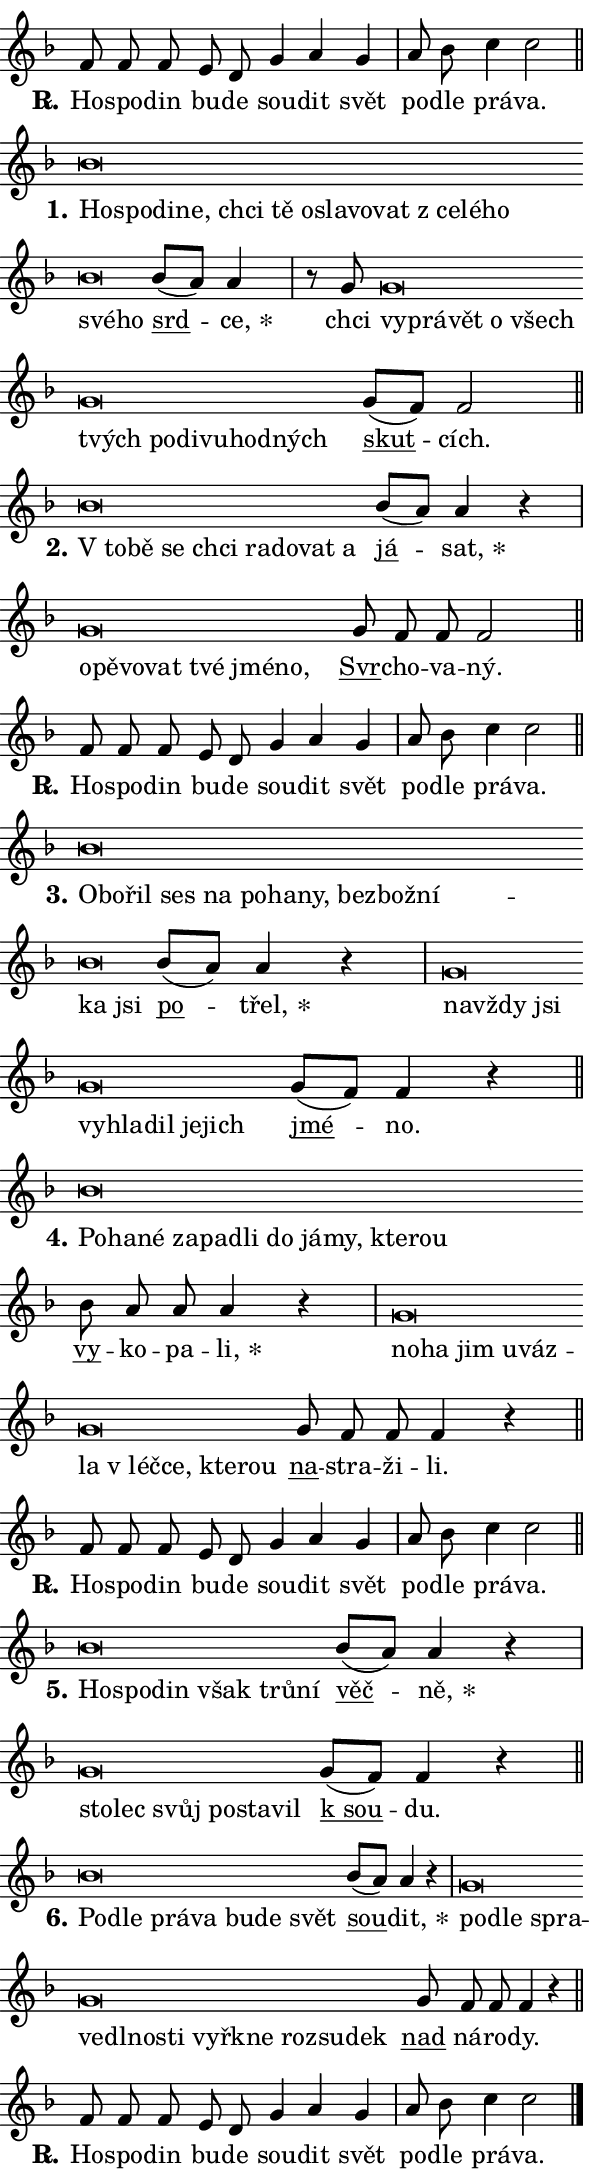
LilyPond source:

\version "2.24.0"
\header { tagline = "" }
\paper {
  indent = 0\cm
  top-margin = 0\cm
  right-margin = 0.13\cm % to fit lyric hyphens
  bottom-margin = 0\cm
  left-margin = 0\cm
  paper-width = 10\cm
  page-breaking = #ly:one-page-breaking
  system-system-spacing.basic-distance = #11
  score-system-spacing.basic-distance = #11
  ragged-last = ##f
}


%% Author: Thomas Morley
%% https://lists.gnu.org/archive/html/lilypond-user/2020-05/msg00002.html
#(define (line-position grob)
"Returns position of @var[grob} in current system:
   @code{'start}, if at first time-step
   @code{'end}, if at last time-step
   @code{'middle} otherwise
"
  (let* ((col (ly:item-get-column grob))
         (ln (ly:grob-object col 'left-neighbor))
         (rn (ly:grob-object col 'right-neighbor))
         (col-to-check-left (if (ly:grob? ln) ln col))
         (col-to-check-right (if (ly:grob? rn) rn col))
         (break-dir-left
           (and
             (ly:grob-property col-to-check-left 'non-musical #f)
             (ly:item-break-dir col-to-check-left)))
         (break-dir-right
           (and
             (ly:grob-property col-to-check-right 'non-musical #f)
             (ly:item-break-dir col-to-check-right))))
        (cond ((eqv? 1 break-dir-left) 'start)
              ((eqv? -1 break-dir-right) 'end)
              (else 'middle))))

#(define (tranparent-at-line-position vctor)
  (lambda (grob)
  "Relying on @code{line-position} select the relevant enry from @var{vctor}.
Used to determine transparency,"
    (case (line-position grob)
      ((end) (not (vector-ref vctor 0)))
      ((middle) (not (vector-ref vctor 1)))
      ((start) (not (vector-ref vctor 2))))))

noteHeadBreakVisibility =
#(define-music-function (break-visibility)(vector?)
"Makes @code{NoteHead}s transparent relying on @var{break-visibility}"
#{
  \override NoteHead.transparent =
    #(tranparent-at-line-position break-visibility)
#})

#(define delete-ledgers-for-transparent-note-heads
  (lambda (grob)
    "Reads whether a @code{NoteHead} is transparent.
If so this @code{NoteHead} is removed from @code{'note-heads} from
@var{grob}, which is supposed to be @code{LedgerLineSpanner}.
As a result ledgers are not printed for this @code{NoteHead}"
    (let* ((nhds-array (ly:grob-object grob 'note-heads))
           (nhds-list
             (if (ly:grob-array? nhds-array)
                 (ly:grob-array->list nhds-array)
                 '()))
           ;; Relies on the transparent-property being done before
           ;; Staff.LedgerLineSpanner.after-line-breaking is executed.
           ;; This is fragile ...
           (to-keep
             (remove
               (lambda (nhd)
                 (ly:grob-property nhd 'transparent #f))
               nhds-list)))
      ;; TODO find a better method to iterate over grob-arrays, similiar
      ;; to filter/remove etc for lists
      ;; For now rebuilt from scratch
      (set! (ly:grob-object grob 'note-heads)  '())
      (for-each
        (lambda (nhd)
          (ly:pointer-group-interface::add-grob grob 'note-heads nhd))
        to-keep))))

squashNotes = {
  \override NoteHead.X-extent = #'(-0.2 . 0.2)
  \override NoteHead.Y-extent = #'(-0.75 . 0)
  \override NoteHead.stencil =
    #(lambda (grob)
       (let ((pos (ly:grob-property grob 'staff-position)))
         (begin
           (if (< pos -7) (display "ERROR: Lower brevis then expected\n") (display ""))
           (if (<= pos -6) ly:text-interface::print ly:note-head::print))))
}
unSquashNotes = {
  \revert NoteHead.X-extent
  \revert NoteHead.Y-extent
  \revert NoteHead.stencil
}

hideNotes = \noteHeadBreakVisibility #begin-of-line-visible
unHideNotes = \noteHeadBreakVisibility #all-visible

% work-around for resetting accidentals
% https://lilypond.org/doc/v2.23/Documentation/notation/displaying-rhythms#unmetered-music
cadenzaMeasure = {
  \cadenzaOff
  \partial 1024 s1024
  \cadenzaOn
}

#(define-markup-command (accent layout props text) (markup?)
  "Underline accented syllable"
  (interpret-markup layout props
    #{\markup \override #'(offset . 4.3) \underline { #text }#}))

responsum = \markup \concat {
  "R" \hspace #-1.05 \path #0.1 #'((moveto 0 0.07) (lineto 0.9 0.8)) \hspace #0.05 "."
}

spaceSize = #0.6828661417322834 % exact space size for TeX Gyre Schola

\layout {
  \context {
    \Staff
    \remove "Time_signature_engraver"
    \override LedgerLineSpanner.after-line-breaking = #delete-ledgers-for-transparent-note-heads
  }
  \context {
    \Lyrics {
      \override LyricSpace.minimum-distance = \spaceSize
      \override LyricText.font-name = #"TeX Gyre Schola"
      \override LyricText.font-size = 1
      \override StanzaNumber.font-name = #"TeX Gyre Schola Bold"
      \override StanzaNumber.font-size = 1
    }
  }
  \context {
    \Score 
    \override NoteHead.text =
      #(lambda (grob) 
        (let ((pos (ly:grob-property grob 'staff-position)))
          #{\markup {
            \combine
              \halign #-0.55 \raise #(if (= pos -6) 0 0.5) \override #'(thickness . 2) \draw-line #'(3.2 . 0)
              \musicglyph "noteheads.sM1"
          }#}))
  }
}

% magnetic-lyrics.ily
%
%   written by
%     Jean Abou Samra <jean@abou-samra.fr>
%     Werner Lemberg <wl@gnu.org>
%
%   adapted by
%     Jiri Hon <jiri.hon@gmail.com>
%
% Version 2022-Apr-15

% https://www.mail-archive.com/lilypond-user@gnu.org/msg149350.html

#(define (Left_hyphen_pointer_engraver context)
   "Collect syllable-hyphen-syllable occurrences in lyrics and store
them in properties.  This engraver only looks to the left.  For
example, if the lyrics input is @code{foo -- bar}, it does the
following.

@itemize @bullet
@item
Set the @code{text} property of the @code{LyricHyphen} grob between
@q{foo} and @q{bar} to @code{foo}.

@item
Set the @code{left-hyphen} property of the @code{LyricText} grob with
text @q{foo} to the @code{LyricHyphen} grob between @q{foo} and
@q{bar}.
@end itemize

Use this auxiliary engraver in combination with the
@code{lyric-@/text::@/apply-@/magnetic-@/offset!} hook."
   (let ((hyphen #f)
         (text #f))
     (make-engraver
      (acknowledgers
       ((lyric-syllable-interface engraver grob source-engraver)
        (set! text grob)))
      (end-acknowledgers
       ((lyric-hyphen-interface engraver grob source-engraver)
        ;(when (not (grob::has-interface grob 'lyric-space-interface))
          (set! hyphen grob)));)
      ((stop-translation-timestep engraver)
       (when (and text hyphen)
         (ly:grob-set-object! text 'left-hyphen hyphen))
       (set! text #f)
       (set! hyphen #f)))))

#(define (lyric-text::apply-magnetic-offset! grob)
   "If the space between two syllables is less than the value in
property @code{LyricText@/.details@/.squash-threshold}, move the right
syllable to the left so that it gets concatenated with the left
syllable.

Use this function as a hook for
@code{LyricText@/.after-@/line-@/breaking} if the
@code{Left_@/hyphen_@/pointer_@/engraver} is active."
   (let ((hyphen (ly:grob-object grob 'left-hyphen #f)))
     (when hyphen
       (let ((left-text (ly:spanner-bound hyphen LEFT)))
         (when (grob::has-interface left-text 'lyric-syllable-interface)
           (let* ((common (ly:grob-common-refpoint grob left-text X))
                  (this-x-ext (ly:grob-extent grob common X))
                  (left-x-ext
                   (begin
                     ;; Trigger magnetism for left-text.
                     (ly:grob-property left-text 'after-line-breaking)
                     (ly:grob-extent left-text common X)))
                  ;; `delta` is the gap width between two syllables.
                  (delta (- (interval-start this-x-ext)
                            (interval-end left-x-ext)))
                  (details (ly:grob-property grob 'details))
                  (threshold (assoc-get 'squash-threshold details 0.2)))
             (when (< delta threshold)
               (let* (;; We have to manipulate the input text so that
                      ;; ligatures crossing syllable boundaries are not
                      ;; disabled.  For languages based on the Latin
                      ;; script this is essentially a beautification.
                      ;; However, for non-Western scripts it can be a
                      ;; necessity.
                      (lt (ly:grob-property left-text 'text))
                      (rt (ly:grob-property grob 'text))
                      (is-space (grob::has-interface hyphen 'lyric-space-interface))
                      (space (if is-space " " ""))
                      (extra-delta (if is-space spaceSize 0))
                      ;; Append new syllable.
                      (ltrt-space (if (and (string? lt) (string? rt))
                                (string-append lt space rt)
                                (make-concat-markup (list lt space rt))))
                      ;; Right-align `ltrt` to the right side.
                      (ltrt-space-markup (grob-interpret-markup
                               grob
                               (make-translate-markup
                                (cons (interval-length this-x-ext) 0)
                                (make-right-align-markup ltrt-space)))))
                 (begin
                   ;; Don't print `left-text`.
                   (ly:grob-set-property! left-text 'stencil #f)
                   ;; Set text and stencil (which holds all collected
                   ;; syllables so far) and shift it to the left.
                   (ly:grob-set-property! grob 'text ltrt-space)
                   (ly:grob-set-property! grob 'stencil ltrt-space-markup)
                   (ly:grob-translate-axis! grob (- (- delta extra-delta)) X))))))))))


#(define (lyric-hyphen::displace-bounds-first grob)
   ;; Make very sure this callback isn't triggered too early.
   (let ((left (ly:spanner-bound grob LEFT))
         (right (ly:spanner-bound grob RIGHT)))
     (ly:grob-property left 'after-line-breaking)
     (ly:grob-property right 'after-line-breaking)
     (ly:lyric-hyphen::print grob)))

squashThreshold = #0.4

\layout {
  \context {
    \Lyrics
    \consists #Left_hyphen_pointer_engraver
    \override LyricText.after-line-breaking =
      #lyric-text::apply-magnetic-offset!
    \override LyricHyphen.stencil = #lyric-hyphen::displace-bounds-first
    \override LyricText.details.squash-threshold = \squashThreshold
    \override LyricHyphen.minimum-distance = 0
    \override LyricHyphen.minimum-length = \squashThreshold
  }
}

squashText = \override LyricText.details.squash-threshold = 9999
unSquashText = \override LyricText.details.squash-threshold = \squashThreshold

leftText = \override LyricText.self-alignment-X = #LEFT
unLeftText = \revert LyricText.self-alignment-X

starOffset = #(lambda (grob) 
                (let ((x_offset (ly:self-alignment-interface::aligned-on-x-parent grob)))
                  (if (= x_offset 0) 0 (+ x_offset 1.2))))

star = #(define-music-function (syllable)(string?)
"Append star separator at the end of a syllable"
#{
  \once \override LyricText.X-offset = #starOffset
  \lyricmode { \markup {
    #syllable
    \override #'((font-name . "TeX Gyre Schola Bold")) \hspace #0.2 \lower #0.65 \larger "*"
  } }
#})

starAccent = #(define-music-function (syllable)(string?)
"Append star separator at the end of a syllable and make accent"
#{
  \once \override LyricText.X-offset = #starOffset
  \lyricmode { \markup {
    \accent #syllable
    \override #'((font-name . "TeX Gyre Schola Bold")) \hspace #0.2 \lower #0.65 \larger "*"
  } }
#})

breath = #(define-music-function (syllable)(string?)
"Append breathing indicator at the end of a syllable"
#{
  \lyricmode { \markup { #syllable "+" } }
#})

optionalBreath = #(define-music-function (syllable)(string?)
"Append optional breathing indicator at the end of a syllable"
#{
  \lyricmode { \markup { #syllable "(+)" } }
#})


\score {
    <<
        \new Voice = "melody" { \cadenzaOn \key f \major \relative { f'8 f f e d \bar "" g4 a \bar "" g \cadenzaMeasure \bar "|" a8 bes c4 c2 \cadenzaMeasure \bar "||" \break } }
        \new Lyrics \lyricsto "melody" { \lyricmode { \set stanza = \responsum
Ho -- spo -- din bu -- de sou -- dit svět po -- dle prá -- va. } }
    >>
    \layout {}
}

\score {
    <<
        \new Voice = "melody" { \cadenzaOn \key f \major \relative { \squashNotes bes'\breve*1/16 \hideNotes \breve*1/16 \bar "" \breve*1/16 \bar "" \breve*1/16 \bar "" \breve*1/16 \bar "" \breve*1/16 \bar "" \breve*1/16 \bar "" \breve*1/16 \bar "" \breve*1/16 \bar "" \breve*1/16 \bar "" \breve*1/16 \bar "" \breve*1/16 \bar "" \breve*1/16 \bar "" \breve*1/16 \breve*1/16 \bar "" \unHideNotes \unSquashNotes \bar "" bes8[( a)] a4 \cadenzaMeasure \bar "|" r8 g8 \squashNotes g\breve*1/16 \hideNotes \breve*1/16 \bar "" \breve*1/16 \bar "" \breve*1/16 \bar "" \breve*1/16 \bar "" \breve*1/16 \bar "" \breve*1/16 \bar "" \breve*1/16 \bar "" \breve*1/16 \bar "" \breve*1/16 \breve*1/16 \bar "" \unHideNotes \unSquashNotes \bar "" g8[( f)] f2 \cadenzaMeasure \bar "||" \break } }
        \new Lyrics \lyricsto "melody" { \lyricmode { \set stanza = "1."
\leftText Ho -- \squashText spo -- di -- ne, chci tě o -- sla -- vo -- vat "z ce" -- lé -- ho své -- ho \unLeftText \unSquashText \markup \accent srd -- \star ce, chci \leftText vy -- \squashText prá -- vět o všech tvých po -- di -- vu -- hod -- ných \unLeftText \unSquashText \markup \accent skut -- cích. } }
    >>
    \layout {}
}

\score {
    <<
        \new Voice = "melody" { \cadenzaOn \key f \major \relative { \squashNotes bes'\breve*1/16 \hideNotes \breve*1/16 \bar "" \breve*1/16 \bar "" \breve*1/16 \bar "" \breve*1/16 \bar "" \breve*1/16 \bar "" \breve*1/16 \breve*1/16 \bar "" \unHideNotes \unSquashNotes \bar "" bes8[( a)] a4 r \cadenzaMeasure \bar "|" \squashNotes g\breve*1/16 \hideNotes \breve*1/16 \bar "" \breve*1/16 \bar "" \breve*1/16 \bar "" \breve*1/16 \bar "" \breve*1/16 \breve*1/16 \bar "" \unHideNotes \unSquashNotes \bar "" g8 f f f2 \cadenzaMeasure \bar "||" \break } }
        \new Lyrics \lyricsto "melody" { \lyricmode { \set stanza = "2."
\leftText "V to" -- \squashText bě se chci ra -- do -- vat a \unLeftText \unSquashText \markup \accent já -- \star sat, \leftText o -- \squashText pě -- vo -- vat tvé jmé -- no, \unLeftText \unSquashText \markup \accent Svr -- cho -- va -- ný. } }
    >>
    \layout {}
}

\score {
    <<
        \new Voice = "melody" { \cadenzaOn \key f \major \relative { f'8 f f e d \bar "" g4 a \bar "" g \cadenzaMeasure \bar "|" a8 bes c4 c2 \cadenzaMeasure \bar "||" \break } }
        \new Lyrics \lyricsto "melody" { \lyricmode { \set stanza = \responsum
Ho -- spo -- din bu -- de sou -- dit svět po -- dle prá -- va. } }
    >>
    \layout {}
}

\score {
    <<
        \new Voice = "melody" { \cadenzaOn \key f \major \relative { \squashNotes bes'\breve*1/16 \hideNotes \breve*1/16 \bar "" \breve*1/16 \bar "" \breve*1/16 \bar "" \breve*1/16 \bar "" \breve*1/16 \bar "" \breve*1/16 \bar "" \breve*1/16 \bar "" \breve*1/16 \bar "" \breve*1/16 \bar "" \breve*1/16 \bar "" \breve*1/16 \breve*1/16 \bar "" \unHideNotes \unSquashNotes \bar "" bes8[( a)] a4 r \cadenzaMeasure \bar "|" \squashNotes g\breve*1/16 \hideNotes \breve*1/16 \bar "" \breve*1/16 \bar "" \breve*1/16 \bar "" \breve*1/16 \bar "" \breve*1/16 \bar "" \breve*1/16 \breve*1/16 \bar "" \unHideNotes \unSquashNotes \bar "" g8[( f)] f4 r \cadenzaMeasure \bar "||" \break } }
        \new Lyrics \lyricsto "melody" { \lyricmode { \set stanza = "3."
\leftText O -- \squashText bo -- řil ses na po -- ha -- ny, bez -- bož -- ní -- ka jsi \unLeftText \unSquashText \markup \accent po -- \star třel, \leftText na -- \squashText vždy jsi vy -- hla -- dil je -- jich \unLeftText \unSquashText \markup \accent jmé -- no. } }
    >>
    \layout {}
}

\score {
    <<
        \new Voice = "melody" { \cadenzaOn \key f \major \relative { \squashNotes bes'\breve*1/16 \hideNotes \breve*1/16 \bar "" \breve*1/16 \bar "" \breve*1/16 \bar "" \breve*1/16 \bar "" \breve*1/16 \bar "" \breve*1/16 \bar "" \breve*1/16 \bar "" \breve*1/16 \bar "" \breve*1/16 \breve*1/16 \bar "" \unHideNotes \unSquashNotes \bar "" bes8 a a a4 r \cadenzaMeasure \bar "|" \squashNotes g\breve*1/16 \hideNotes \breve*1/16 \bar "" \breve*1/16 \bar "" \breve*1/16 \bar "" \breve*1/16 \bar "" \breve*1/16 \bar "" \breve*1/16 \bar "" \breve*1/16 \bar "" \breve*1/16 \breve*1/16 \bar "" \unHideNotes \unSquashNotes \bar "" g8 f f f4 r \cadenzaMeasure \bar "||" \break } }
        \new Lyrics \lyricsto "melody" { \lyricmode { \set stanza = "4."
\leftText Po -- \squashText ha -- né za -- pa -- dli do já -- my, kte -- rou \unLeftText \unSquashText \markup \accent vy -- ko -- pa -- \star li, \leftText no -- \squashText ha jim u -- váz -- la "v léč" -- ce, kte -- rou \unLeftText \unSquashText \markup \accent na -- stra -- ži -- li. } }
    >>
    \layout {}
}

\score {
    <<
        \new Voice = "melody" { \cadenzaOn \key f \major \relative { f'8 f f e d \bar "" g4 a \bar "" g \cadenzaMeasure \bar "|" a8 bes c4 c2 \cadenzaMeasure \bar "||" \break } }
        \new Lyrics \lyricsto "melody" { \lyricmode { \set stanza = \responsum
Ho -- spo -- din bu -- de sou -- dit svět po -- dle prá -- va. } }
    >>
    \layout {}
}

\score {
    <<
        \new Voice = "melody" { \cadenzaOn \key f \major \relative { \squashNotes bes'\breve*1/16 \hideNotes \breve*1/16 \bar "" \breve*1/16 \bar "" \breve*1/16 \bar "" \breve*1/16 \breve*1/16 \bar "" \unHideNotes \unSquashNotes \bar "" bes8[( a)] a4 r \cadenzaMeasure \bar "|" \squashNotes g\breve*1/16 \hideNotes \breve*1/16 \bar "" \breve*1/16 \bar "" \breve*1/16 \bar "" \breve*1/16 \breve*1/16 \bar "" \unHideNotes \unSquashNotes \bar "" g8[( f)] f4 r \cadenzaMeasure \bar "||" \break } }
        \new Lyrics \lyricsto "melody" { \lyricmode { \set stanza = "5."
\leftText Ho -- \squashText spo -- din však trů -- ní \unLeftText \unSquashText \markup \accent věč -- \star ně, \leftText sto -- \squashText lec svůj po -- sta -- vil \unLeftText \unSquashText \markup \accent "k sou" -- du. } }
    >>
    \layout {}
}

\score {
    <<
        \new Voice = "melody" { \cadenzaOn \key f \major \relative { \squashNotes bes'\breve*1/16 \hideNotes \breve*1/16 \bar "" \breve*1/16 \bar "" \breve*1/16 \bar "" \breve*1/16 \bar "" \breve*1/16 \breve*1/16 \bar "" \unHideNotes \unSquashNotes \bar "" bes8[( a)] a4 r \cadenzaMeasure \bar "|" \squashNotes g\breve*1/16 \hideNotes \breve*1/16 \bar "" \breve*1/16 \bar "" \breve*1/16 \bar "" \breve*1/16 \bar "" \breve*1/16 \bar "" \breve*1/16 \bar "" \breve*1/16 \bar "" \breve*1/16 \bar "" \breve*1/16 \bar "" \breve*1/16 \breve*1/16 \bar "" \unHideNotes \unSquashNotes \bar "" g8 f f f4 r \cadenzaMeasure \bar "||" \break } }
        \new Lyrics \lyricsto "melody" { \lyricmode { \set stanza = "6."
\leftText Po -- \squashText dle prá -- va bu -- de svět \unLeftText \unSquashText \markup \accent sou -- \star dit, \leftText po -- \squashText dle spra -- ve -- dl -- no -- sti vy -- řkne roz -- su -- dek \unLeftText \unSquashText \markup \accent nad ná -- ro -- dy. } }
    >>
    \layout {}
}

\score {
    <<
        \new Voice = "melody" { \cadenzaOn \key f \major \relative { f'8 f f e d \bar "" g4 a \bar "" g \cadenzaMeasure \bar "|" a8 bes c4 c2 \cadenzaMeasure \bar "||" \break } \bar "|." }
        \new Lyrics \lyricsto "melody" { \lyricmode { \set stanza = \responsum
Ho -- spo -- din bu -- de sou -- dit svět po -- dle prá -- va. } }
    >>
    \layout {}
}
